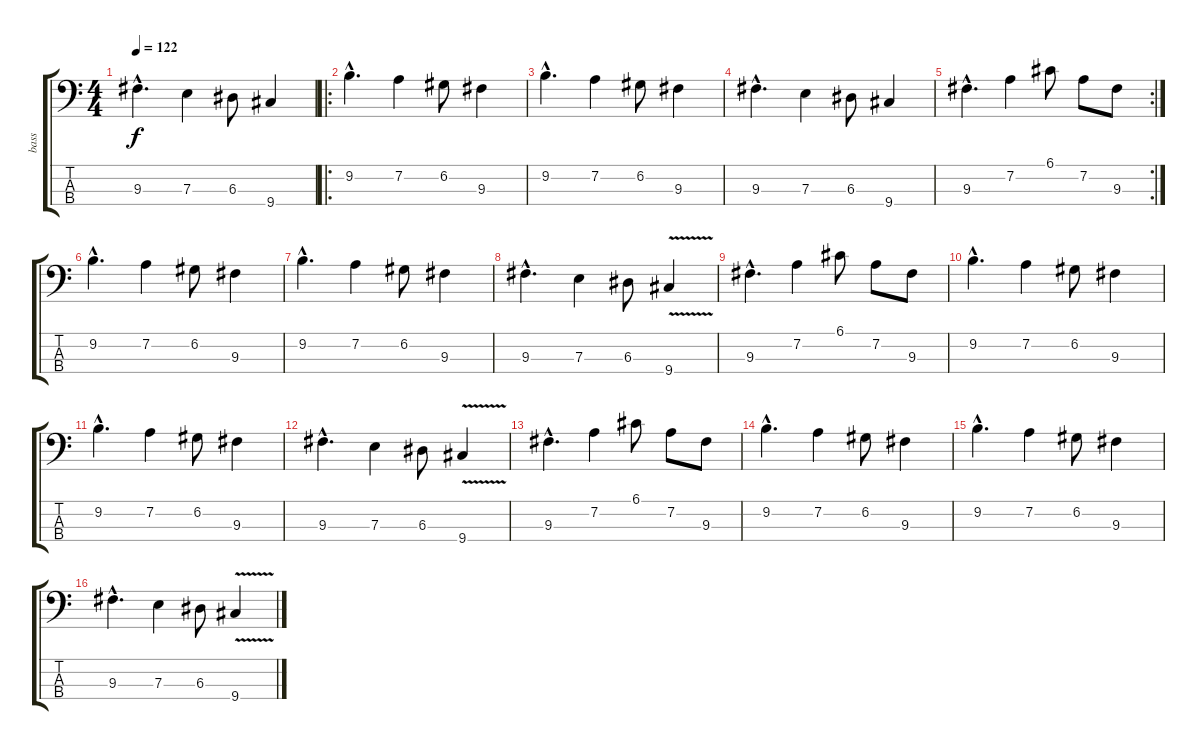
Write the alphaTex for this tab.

\track ("bass" "bass") {instrument acousticbass}
\staff {score tabs}
\tuning (G2 D2 A1 E1) {hide}
\ts (4 4)
\tempo 122
\clef f4
\ks c
9.3{hac}.4{d dy f} 7.3.4 6.3.8 9.4.4 |
\ro
9.2{hac}.4{d} 7.2.4 6.2.8 9.3.4 |
9.2{hac}.4{d} 7.2.4 6.2.8 9.3.4 |
9.3{hac}.4{d} 7.3.4 6.3.8 9.4.4 |
\rc 2
9.3{hac}.4{d} 7.2.4 6.1.8 7.2.8 9.3.8 |
9.2{hac}.4{d} 7.2.4 6.2.8 9.3.4 |
9.2{hac}.4{d} 7.2.4 6.2.8 9.3.4 |
9.3{hac}.4{d} 7.3.4 6.3.8 9.4{v}.4 |
9.3{hac}.4{d} 7.2.4 6.1.8 7.2.8 9.3.8 |
9.2{hac}.4{d} 7.2.4 6.2.8 9.3.4 |
9.2{hac}.4{d} 7.2.4 6.2.8 9.3.4 |
9.3{hac}.4{d} 7.3.4 6.3.8 9.4{v}.4 |
9.3{hac}.4{d} 7.2.4 6.1.8 7.2.8 9.3.8 |
9.2{hac}.4{d} 7.2.4 6.2.8 9.3.4 |
9.2{hac}.4{d} 7.2.4 6.2.8 9.3.4 |
9.3{hac}.4{d} 7.3.4 6.3.8 9.4{v}.4
